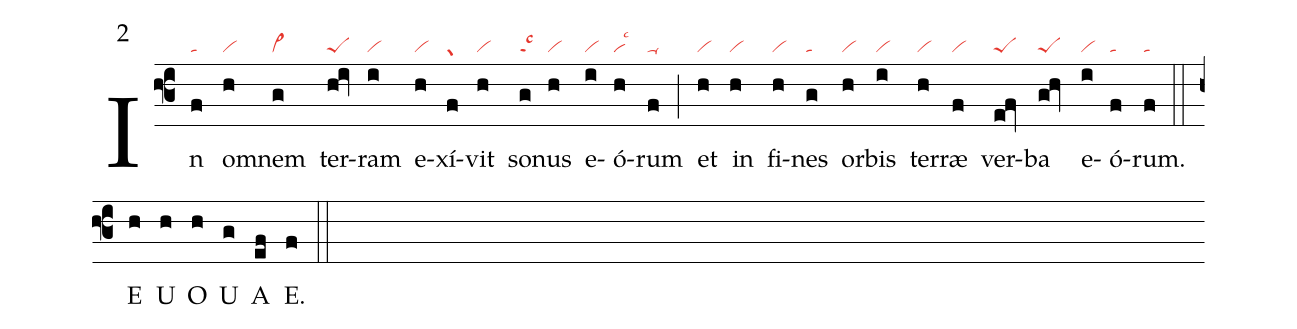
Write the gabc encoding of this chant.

mode:2;
nabc-lines:1;
%%
(f3)
In(f|ta) om(h|vi)nem(g|vi>) ter(hqi|peS)ram(i|vi) e(h|vi)xí(f|gr)vit(h|vi) so(g|talsc3)nus(h|vi) e(i|vi)ó(h|vilsc3)rum(f|ta-) (;)
et(h|vi) in(h|vi) fi(h|vi)nes(g|ta) or(h|vi)bis(i|vi) ter(h|vi)ræ(f|vi) ver(eqf|peS)ba(gqh|peS) e(i|vi)ó(f|ta)rum.(f|ta) (::)

E(h) U(h) O(h) U(g) A(ef) E.(f) (::)
